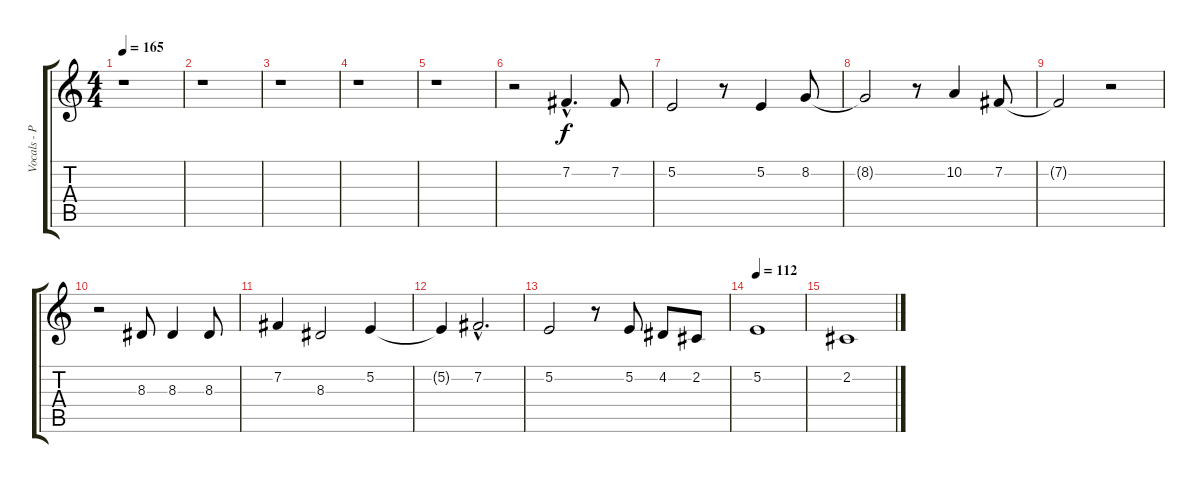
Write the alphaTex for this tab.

\track ("Vocals - Petra" "Vocals - P") {instrument brightacousticpiano}
\staff {score tabs}
\tuning (E4 B3 G3 D3 A2 E2) {hide}
\ts (4 4)
\tempo 165
\clef g2
\ks c
r.1{dy f} |
r.1 |
r.1 |
r.1 |
r.1 |
r.2 7.2{hac}.4{d} 7.2.8 |
5.2.2 r.8 5.2.4 8.2.8 |
8.2{t}.2 r.8 10.2.4 7.2.8 |
7.2{t}.2 r.2 |
r.2 8.3.8 8.3.4 8.3.8 |
7.2.4 8.3.2 5.2.4 |
5.2{t}.4 7.2{hac}.2{d} |
5.2.2 r.8 5.2.8 4.2.8 2.2.8 |
\tempo 112
5.2.1 |
2.2.1
